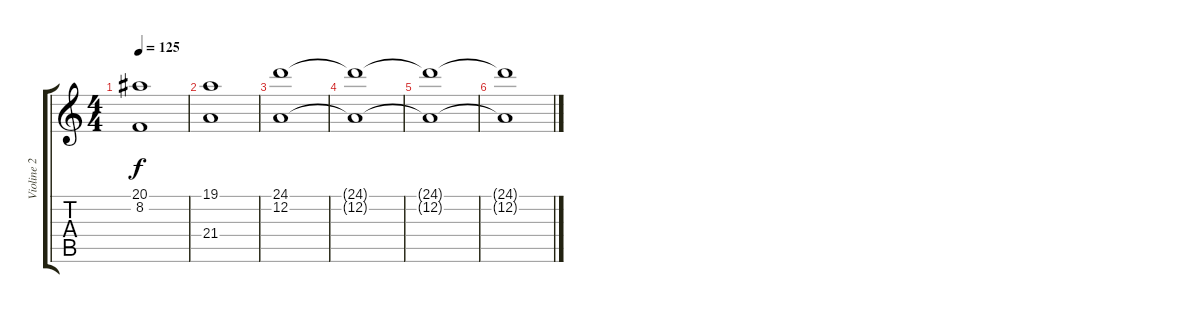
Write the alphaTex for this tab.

\track ("Violine 2" "Violine 2") {instrument tremolostrings}
\staff {score tabs}
\tuning (D4 A3 F3 C3 G2 D2) {hide}
\ts (4 4)
\tempo 125
\clef g2
\ks c
(20.1 8.2).1{dy f} |
(19.1 21.4).1 |
(24.1 12.2).1 |
(24.1{t} 12.2{t}).1 |
(24.1{t} 12.2{t}).1{volume 0} |
(24.1{t} 12.2{t}).1
